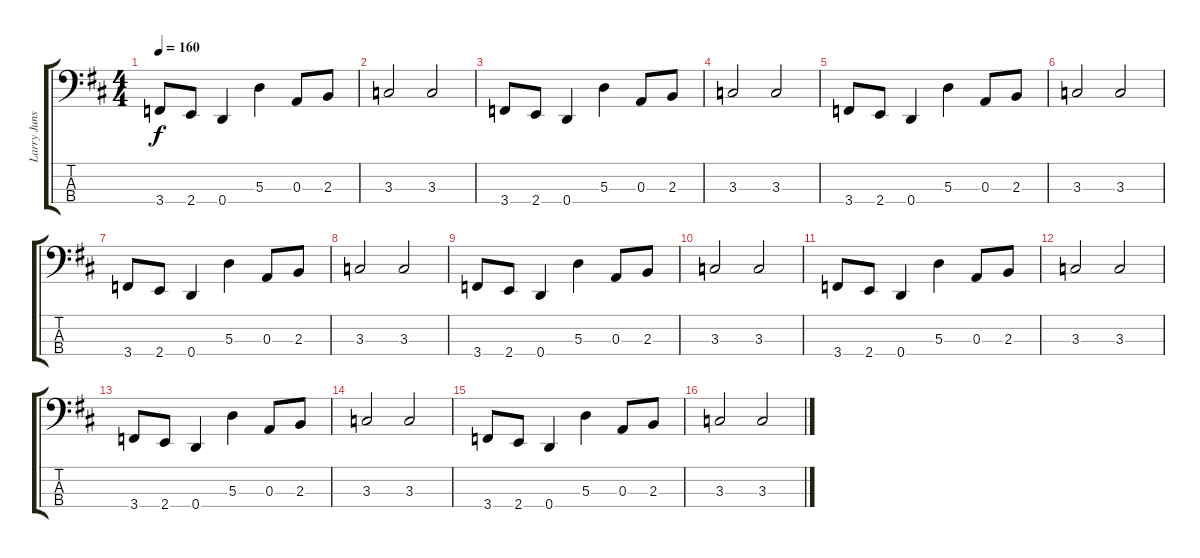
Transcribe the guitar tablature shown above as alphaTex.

\track ("Larry Junstrom Bass" "Larry Juns") {instrument electricbasspick}
\staff {score tabs}
\tuning (G2 D2 A1 D1) {hide}
\ts (4 4)
\tempo 160
\clef f4
\ks d
3.4.8{dy f} 2.4.8 0.4.4 5.3.4 0.3.8 2.3.8 |
3.3.2 3.3.2 |
3.4.8 2.4.8 0.4.4 5.3.4 0.3.8 2.3.8 |
3.3.2 3.3.2 |
3.4.8 2.4.8 0.4.4 5.3.4 0.3.8 2.3.8 |
3.3.2 3.3.2 |
3.4.8 2.4.8 0.4.4 5.3.4 0.3.8 2.3.8 |
3.3.2 3.3.2 |
3.4.8 2.4.8 0.4.4 5.3.4 0.3.8 2.3.8 |
3.3.2 3.3.2 |
3.4.8 2.4.8 0.4.4 5.3.4 0.3.8 2.3.8 |
3.3.2 3.3.2 |
3.4.8 2.4.8 0.4.4 5.3.4 0.3.8 2.3.8 |
3.3.2 3.3.2 |
3.4.8 2.4.8 0.4.4 5.3.4 0.3.8 2.3.8 |
3.3.2 3.3.2
